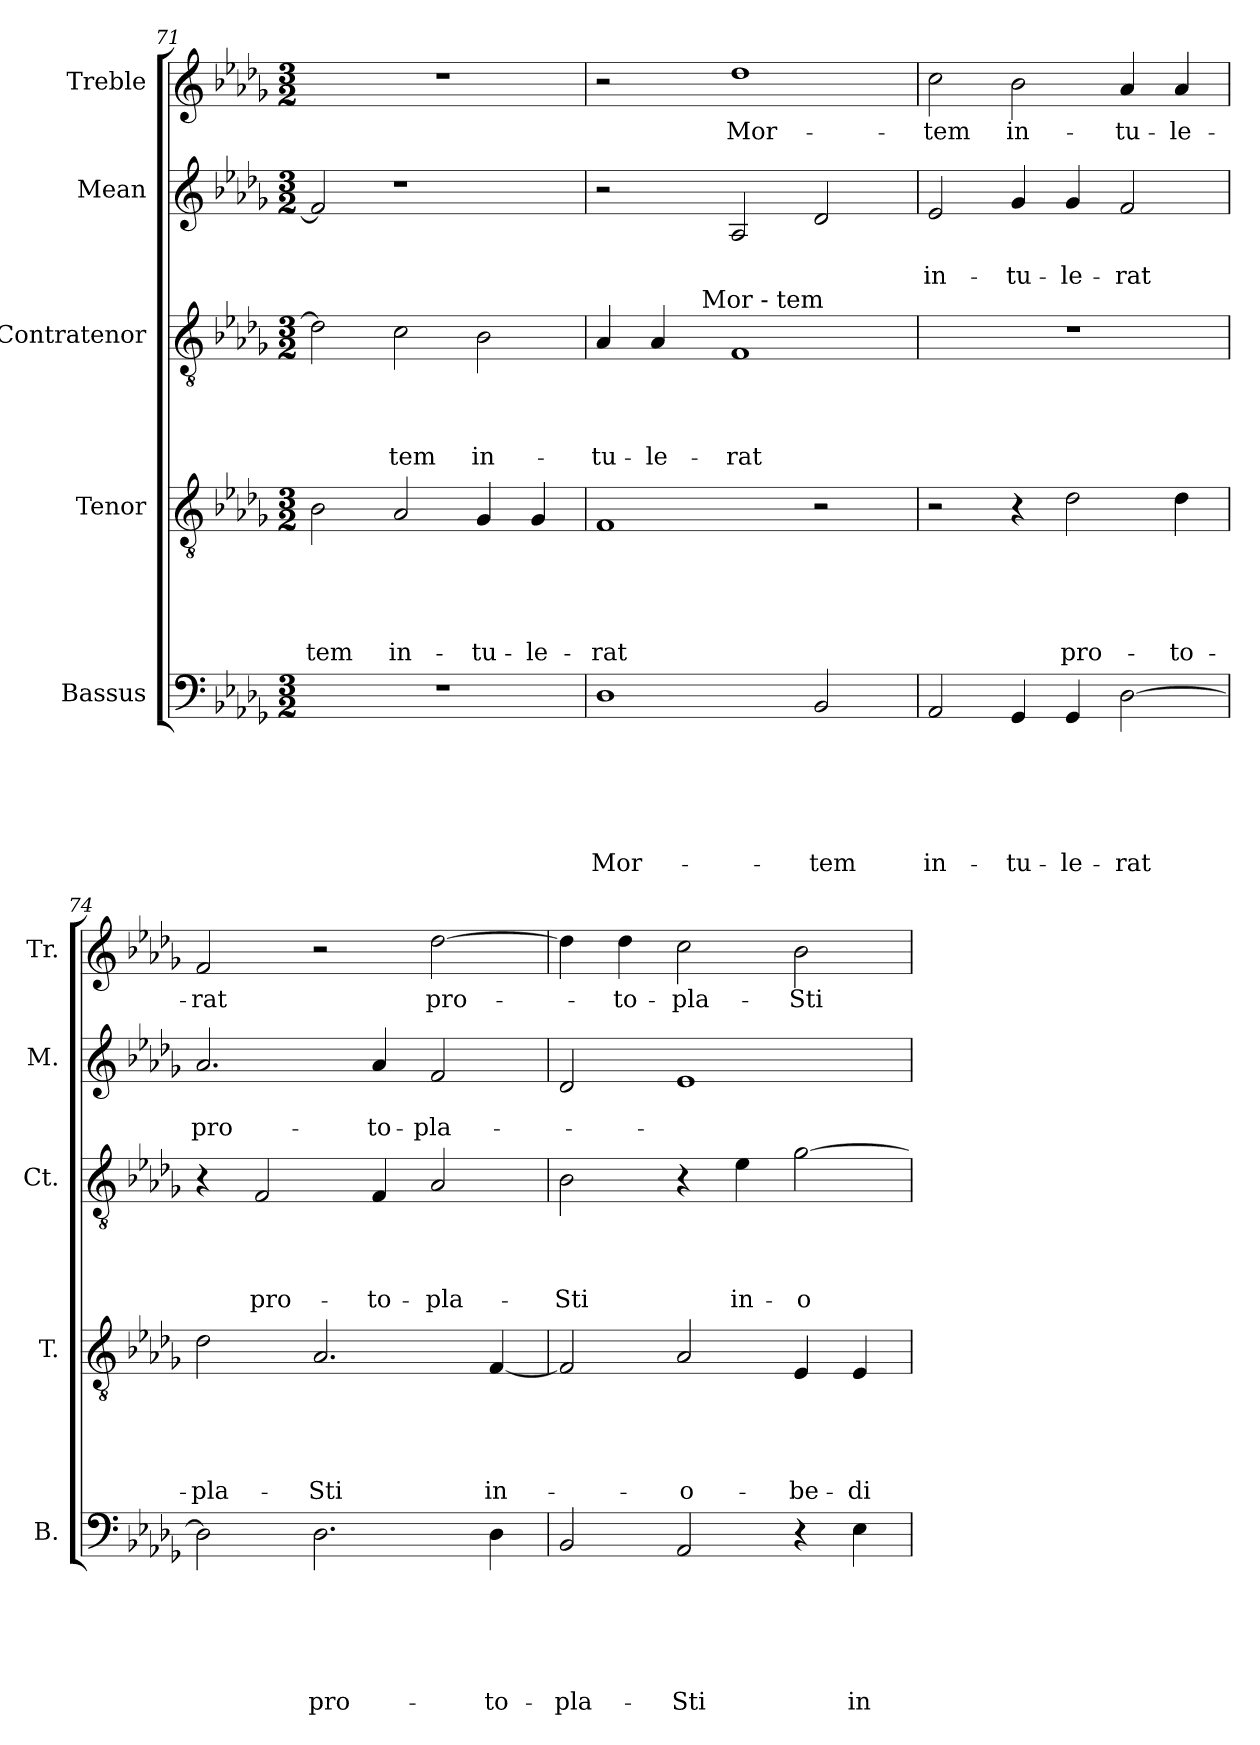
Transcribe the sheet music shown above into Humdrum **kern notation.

**kern	**text	**text	**text	**text	**text	**text	**kern	**text	**text	**text	**text	**text	**kern	**text	**text	**text	**text	**kern	**text	**text	**kern	**text
*part5	*part5	*part5	*part5	*part5	*part5	*part5	*part4	*part4	*part4	*part4	*part4	*part4	*part3	*part3	*part3	*part3	*part3	*part2	*part2	*part2	*part1	*part1
*staff5	*staff5	*staff5	*staff5	*staff5	*staff5	*staff5	*staff4	*staff4	*staff4	*staff4	*staff4	*staff4	*staff3	*staff3	*staff3	*staff3	*staff3	*staff2	*staff2	*staff2	*staff1	*staff1
*I"Bassus	*	*	*	*	*	*	*I"Tenor	*	*	*	*	*	*I"Contratenor	*	*	*	*	*I"Mean	*	*	*I"Treble	*
*I'B.	*	*	*	*	*	*	*I'T.	*	*	*	*	*	*I'Ct.	*	*	*	*	*I'M.	*	*	*I'Tr.	*
!!LO:PB:g=z
*clefF4	*	*	*	*	*	*	*clefGv2	*	*	*	*	*	*clefGv2	*	*	*	*	*clefG2	*	*	*clefG2	*
*k[b-e-a-d-g-]	*	*	*	*	*	*	*k[b-e-a-d-g-]	*	*	*	*	*	*k[b-e-a-d-g-]	*	*	*	*	*k[b-e-a-d-g-]	*	*	*k[b-e-a-d-g-]	*
*D-:	*	*	*	*	*	*	*D-:	*	*	*	*	*	*D-:	*	*	*	*	*D-:	*	*	*D-:	*
*M3/2	*	*	*	*	*	*	*M3/2	*	*	*	*	*	*M3/2	*	*	*	*	*M3/2	*	*	*M3/2	*
=71	=71	=71	=71	=71	=71	=71	=71	=71	=71	=71	=71	=71	=71	=71	=71	=71	=71	=71	=71	=71	=71	=71
!LO:N:vis=1	!	!	!	!	!	!	!	!	!	!	!	!LO:LY:b	!	!	!	!	!	!	!	!	!LO:N:vis=1	!
1.r	.	.	.	.	.	.	2B-\	.	.	.	.	-tem	2d-\]	.	.	.	.	2f/]	.	.	1.r	.
!	!	!	!	!	!	!	!	!	!	!	!	!LO:LY:b	!	!	!	!	!LO:LY:b	!	!	!	!	!
.	.	.	.	.	.	.	2A-/	.	.	.	.	in-	2c\	.	.	.	-tem	1r	.	.	.	.
!	!	!	!	!	!	!	!	!	!	!	!	!LO:LY:b	!	!	!	!	!LO:LY:b	!	!	!	!	!
.	.	.	.	.	.	.	4G-/	.	.	.	.	-tu-	2B-\	.	.	.	in-	.	.	.	.	.
!	!	!	!	!	!	!	!	!	!	!	!	!LO:LY:b	!	!	!	!	!	!	!	!	!	!
.	.	.	.	.	.	.	4G-/	.	.	.	.	-le-	.	.	.	.	.	.	.	.	.	.
=72	=72	=72	=72	=72	=72	=72	=72	=72	=72	=72	=72	=72	=72	=72	=72	=72	=72	=72	=72	=72	=72	=72
!	!	!	!	!	!	!LO:LY:b	!	!	!	!	!	!LO:LY:b	!	!	!	!	!LO:LY:b	!	!	!	!	!
*	*	*	*	*	*	*	*	*	*	*	*	*	*^	*	*	*	*	*	*	*	*	*
1D-	.	.	.	.	.	Mor-	1F	.	.	.	.	-rat	4A-/	4ryy	.	.	.	-tu-	2r	.	.	2r	.
!	!	!	!	!	!	!	!	!	!	!	!	!	!	!	!	!	!	!LO:LY:b	!	!	!	!	!
.	.	.	.	.	.	.	.	.	.	.	.	.	4A-/	8ryy	.	.	.	-le-	.	.	.	.	.
.	.	.	.	.	.	.	.	.	.	.	.	.	.	32ryy	.	.	.	.	.	.	.	.	.
!	!	!	!	!	!	!	!	!	!	!	!	!	!	!LO:TX:a:t=Mor - tem	!	!	!	!	!	!	!	!	!
.	.	.	.	.	.	.	.	.	.	.	.	.	.	1ryy	.	.	.	.	.	.	.	.	.
!	!	!	!	!	!	!	!	!	!	!	!	!	!	!	!	!	!	!LO:LY:b:rj	!	!	!	!	!LO:LY:b
.	.	.	.	.	.	.	.	.	.	.	.	.	1F	.	.	.	.	-rat	2A-/	.	.	1dd-	Mor-
!	!	!	!	!	!	!LO:LY:b	!	!	!	!	!	!	!	!	!	!	!	!	!	!	!	!	!
2BB-/	.	.	.	.	.	-tem	2r	.	.	.	.	.	.	.	.	.	.	.	2d-/	.	.	.	.
.	.	.	.	.	.	.	.	.	.	.	.	.	.	16.ryy	.	.	.	.	.	.	.	.	.
=73	=73	=73	=73	=73	=73	=73	=73	=73	=73	=73	=73	=73	=73	=73	=73	=73	=73	=73	=73	=73	=73	=73	=73
!	!	!	!	!	!	!LO:LY:b	!	!	!	!	!	!	!LO:N:vis=1	!	!	!	!	!	!	!	!LO:LY:b	!	!LO:LY:b
*	*	*	*	*	*	*	*	*	*	*	*	*	*v	*v	*	*	*	*	*	*	*	*	*
2AA-/	.	.	.	.	.	in-	2r	.	.	.	.	.	1.r	.	.	.	.	2e-/	.	in-	2cc\	-tem
!	!	!	!	!	!	!LO:LY:b	!	!	!	!	!	!	!	!	!	!	!	!	!	!LO:LY:b	!	!LO:LY:b
4GG-/	.	.	.	.	.	-tu-	4r	.	.	.	.	.	.	.	.	.	.	4g-/	.	-tu-	2b-\	in-
!	!	!	!	!	!	!LO:LY:b	!	!	!	!	!	!LO:LY:b	!	!	!	!	!	!	!	!LO:LY:b	!	!
4GG-/	.	.	.	.	.	-le-	2d-\	.	.	.	.	pro-	.	.	.	.	.	4g-/	.	-le-	.	.
!	!	!	!	!	!	!LO:LY:b	!	!	!	!	!	!	!	!	!	!	!	!	!	!LO:LY:b:rj	!	!LO:LY:b
[>2D-\	.	.	.	.	.	-rat	.	.	.	.	.	.	.	.	.	.	.	2f/	.	-rat	4a-/	-tu-
!	!	!	!	!	!	!	!	!	!	!	!	!LO:LY:b	!	!	!	!	!	!	!	!	!	!LO:LY:b
.	.	.	.	.	.	.	4d-\	.	.	.	.	-to-	.	.	.	.	.	.	.	.	4a-/	-le-
=74	=74	=74	=74	=74	=74	=74	=74	=74	=74	=74	=74	=74	=74	=74	=74	=74	=74	=74	=74	=74	=74	=74
!	!	!	!	!	!	!	!	!	!	!	!	!LO:LY:b	!	!	!	!	!	!	!	!LO:LY:b	!	!LO:LY:b
2D-\]	.	.	.	.	.	.	2d-\	.	.	.	.	-pla-	4r	.	.	.	.	2.a-/	.	pro-	2f/	-rat
!	!	!	!	!	!	!	!	!	!	!	!	!	!	!	!	!	!LO:LY:b	!	!	!	!	!
.	.	.	.	.	.	.	.	.	.	.	.	.	2F/	.	.	.	pro-	.	.	.	.	.
!	!	!	!	!	!	!LO:LY:b	!	!	!	!	!	!LO:LY:b	!	!	!	!	!	!	!	!	!	!
2.D-\	.	.	.	.	.	pro-	2.A-/	.	.	.	.	-Sti	.	.	.	.	.	.	.	.	2r	.
!	!	!	!	!	!	!	!	!	!	!	!	!	!	!	!	!	!LO:LY:b	!	!	!LO:LY:b	!	!
.	.	.	.	.	.	.	.	.	.	.	.	.	4F/	.	.	.	-to-	4a-/	.	-to-	.	.
!	!	!	!	!	!	!	!	!	!	!	!	!	!	!	!	!	!LO:LY:b:rj	!	!	!LO:LY:b	!	!LO:LY:b
.	.	.	.	.	.	.	.	.	.	.	.	.	2A-/	.	.	.	-pla-	2f/	.	-pla-	[>2dd-\	pro-
!	!	!	!	!	!	!LO:LY:b	!	!	!	!	!	!LO:LY:b	!	!	!	!	!	!	!	!	!	!
4D-\	.	.	.	.	.	-to-	[<4F/	.	.	.	.	in-	.	.	.	.	.	.	.	.	.	.
=75	=75	=75	=75	=75	=75	=75	=75	=75	=75	=75	=75	=75	=75	=75	=75	=75	=75	=75	=75	=75	=75	=75
!	!	!	!	!	!	!LO:LY:b	!	!	!	!	!	!	!	!	!	!	!LO:LY:b	!	!	!	!	!
2BB-/	.	.	.	.	.	-pla-	2F/]	.	.	.	.	.	2B-\	.	.	.	-Sti	2d-/	.	.	4dd-\]	.
!	!	!	!	!	!	!	!	!	!	!	!	!	!	!	!	!	!	!	!	!	!	!LO:LY:b
.	.	.	.	.	.	.	.	.	.	.	.	.	.	.	.	.	.	.	.	.	4dd-\	-to-
!	!	!	!	!	!	!LO:LY:b	!	!	!	!	!	!LO:LY:b	!	!	!	!	!	!	!	!	!	!LO:LY:b:rj
2AA-/	.	.	.	.	.	-Sti	2A-/	.	.	.	.	-o-	4r	.	.	.	.	1e-	.	.	2cc\	-pla-
!	!	!	!	!	!	!	!	!	!	!	!	!	!	!	!	!	!LO:LY:b	!	!	!	!	!
.	.	.	.	.	.	.	.	.	.	.	.	.	4e-\	.	.	.	in-	.	.	.	.	.
!	!	!	!	!	!	!	!	!	!	!	!	!LO:LY:b	!	!	!	!	!LO:LY:b	!	!	!	!	!LO:LY:b
4r	.	.	.	.	.	.	4E-/	.	.	.	.	-be-	[>2g-\	.	.	.	-o-	.	.	.	2b-\	-Sti
!	!	!	!	!	!	!LO:LY:b	!	!	!	!	!	!LO:LY:b:rj	!	!	!	!	!	!	!	!	!	!
4E-\	.	.	.	.	.	in-	4E-/	.	.	.	.	-di-	.	.	.	.	.	.	.	.	.	.
=	=	=	=	=	=	=	=	=	=	=	=	=	=	=	=	=	=	=	=	=	=	=
*-	*-	*-	*-	*-	*-	*-	*-	*-	*-	*-	*-	*-	*-	*-	*-	*-	*-	*-	*-	*-	*-	*-
